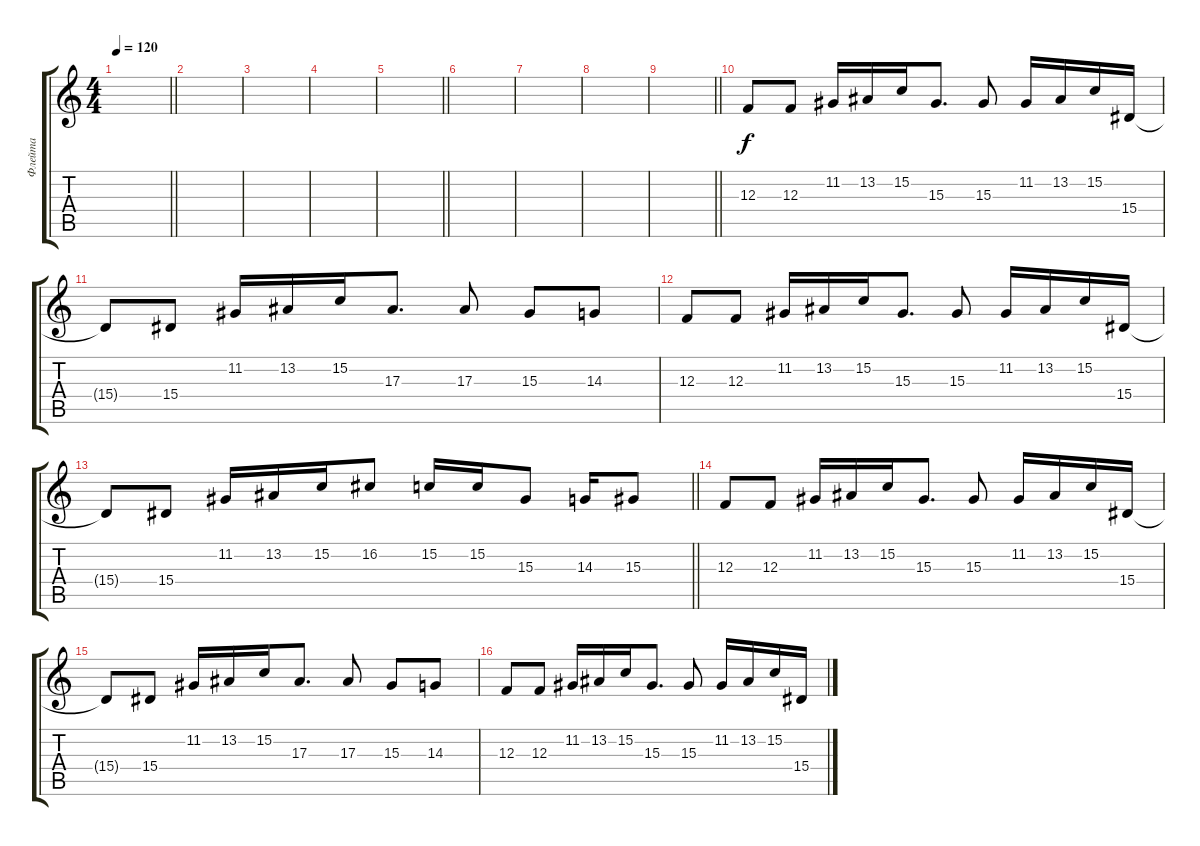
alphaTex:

\track ("Флейта" "Флейта") {instrument flute}
\staff {score tabs}
\tuning (D4 A3 F3 C3 G2 D2) {hide}
\ts (4 4)
\tempo 120
\clef g2
\barLineRight lightlight
\ks c
|
|
|
|
\barLineRight lightlight
|
|
|
|
\barLineRight lightlight
|
12.3.8 12.3.8 11.2.16 13.2.16 15.2.16 15.3.8{d} 15.3.8 11.2.16 13.2.16 15.2.16 15.4.16 |
15.4{t}.8 15.4.8 11.2.16 13.2.16 15.2.16 17.3.8{d} 17.3.8 15.3.8 14.3.8 |
12.3.8 12.3.8 11.2.16 13.2.16 15.2.16 15.3.8{d} 15.3.8 11.2.16 13.2.16 15.2.16 15.4.16 |
\barLineRight lightlight
15.4{t}.8 15.4.8 11.2.16 13.2.16 15.2.16 16.2.8 15.2.16 15.2.16 15.3.8 14.3.16 15.3.8 |
12.3.8 12.3.8 11.2.16 13.2.16 15.2.16 15.3.8{d} 15.3.8 11.2.16 13.2.16 15.2.16 15.4.16 |
15.4{t}.8 15.4.8 11.2.16 13.2.16 15.2.16 17.3.8{d} 17.3.8 15.3.8 14.3.8 |
12.3.8 12.3.8 11.2.16 13.2.16 15.2.16 15.3.8{d} 15.3.8 11.2.16 13.2.16 15.2.16 15.4.16
